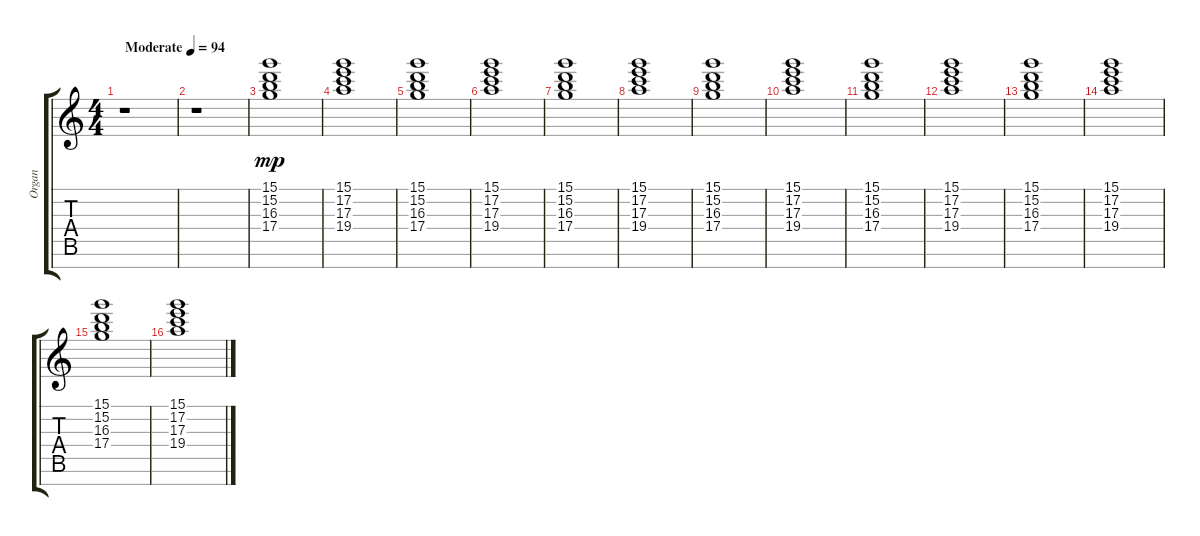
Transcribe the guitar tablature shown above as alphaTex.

\track ("Organ" "Organ") {instrument overdrivenguitar}
\staff {score tabs}
\tuning (E4 B3 G3 D3 A2 E2 B1) {hide}
\ts (4 4)
\tempo (94 "Moderate")
\clef g2
\ks c
r.1{dy mp instrument overdrivenguitar} |
r.1 |
(15.1 15.2 16.3 17.4).1 |
(15.1 17.2 17.3 19.4).1 |
(15.1 15.2 16.3 17.4).1 |
(15.1 17.2 17.3 19.4).1 |
(15.1 15.2 16.3 17.4).1 |
(15.1 17.2 17.3 19.4).1 |
(15.1 15.2 16.3 17.4).1 |
(15.1 17.2 17.3 19.4).1 |
(15.1 15.2 16.3 17.4).1 |
(15.1 17.2 17.3 19.4).1 |
(15.1 15.2 16.3 17.4).1 |
(15.1 17.2 17.3 19.4).1 |
(15.1 15.2 16.3 17.4).1 |
(15.1 17.2 17.3 19.4).1
